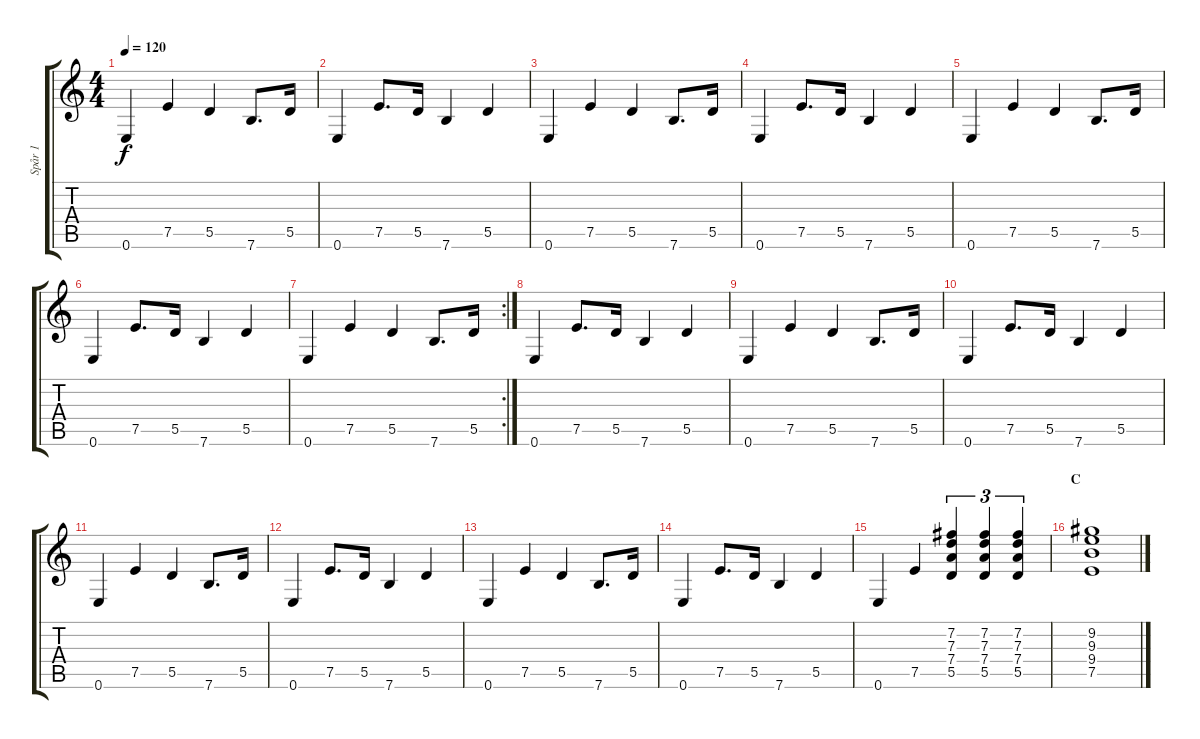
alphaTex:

\track ("Spår 1" "Spår 1") {instrument distortionguitar}
\staff {score tabs}
\tuning (E4 B3 G3 D3 A2 E2) {hide}
\ts (4 4)
\tempo 120
\clef g2
\ks c
0.6.4{dy f} 7.5.4 5.5.4 7.6.8{d} 5.5.16 |
0.6.4 7.5.8{d} 5.5.16 7.6.4 5.5.4 |
0.6.4 7.5.4 5.5.4 7.6.8{d} 5.5.16 |
0.6.4 7.5.8{d} 5.5.16 7.6.4 5.5.4 |
0.6.4 7.5.4 5.5.4 7.6.8{d} 5.5.16 |
0.6.4 7.5.8{d} 5.5.16 7.6.4 5.5.4 |
\rc 2
0.6.4 7.5.4 5.5.4 7.6.8{d} 5.5.16 |
0.6.4 7.5.8{d} 5.5.16 7.6.4 5.5.4 |
0.6.4 7.5.4 5.5.4 7.6.8{d} 5.5.16 |
0.6.4 7.5.8{d} 5.5.16 7.6.4 5.5.4 |
0.6.4 7.5.4 5.5.4 7.6.8{d} 5.5.16 |
0.6.4 7.5.8{d} 5.5.16 7.6.4 5.5.4 |
0.6.4 7.5.4 5.5.4 7.6.8{d} 5.5.16 |
0.6.4 7.5.8{d} 5.5.16 7.6.4 5.5.4 |
0.6.4 7.5.4 (7.2 7.3 7.4 5.5).4{tu (3 2)} (7.2 7.3 7.4 5.5).4{tu (3 2)} (7.2 7.3 7.4 5.5).4{tu (3 2)} |
\section ("" "C")
(9.2 9.3 9.4 7.5).1
